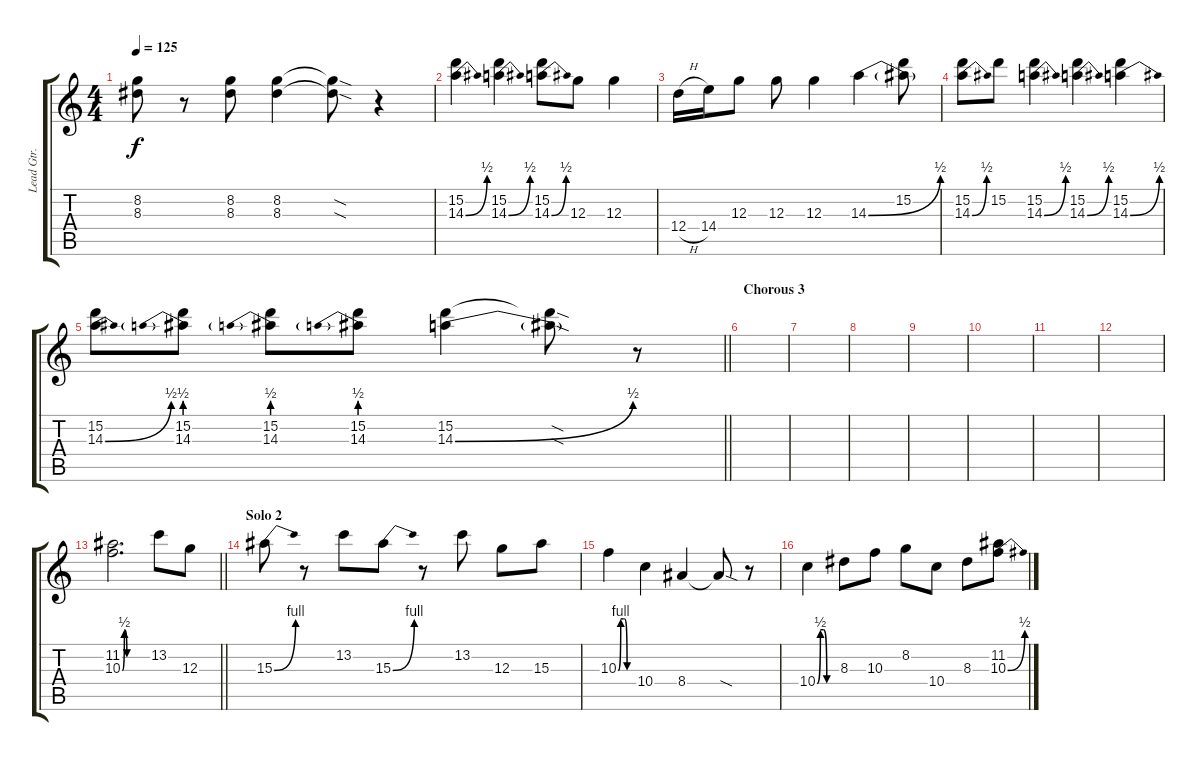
\track ("Lead Gtr." "Lead Gtr.") {instrument overdrivenguitar}
\staff {score tabs}
\tuning (E4 B3 G3 D3 A2 E2) {hide}
\ts (4 4)
\tempo 125
\clef g2
\ks c
(8.2 8.3).8{dy f} r.8 (8.2 8.3).8 (8.2 8.3).4 (8.2{sod t} 8.3{sod t}).8 r.4 |
(15.2 14.3{be (bend 0 0 60 2)}).4 (15.2 14.3{be (bend 0 0 60 2)}).4 (15.2 14.3{be (bend 0 0 60 2)}).8 12.3.8 12.3.4 |
12.4{h}.16 14.4.16 12.3.8 12.3.8 12.3.4 14.3{be (bend 0 0 60 2)}.4 (15.2 14.3{t}).8 |
(15.2 14.3{be (bend 0 0 60 2)}).8 15.2.8 (15.2 14.3{be (bend 0 0 60 2)}).4 (15.2 14.3{be (bend 0 0 60 2)}).4 (15.2 14.3{be (bend 0 0 60 2)}).4 |
\barLineRight lightlight
(15.2 14.3{be (bend 0 0 60 2)}).8 (15.2 14.3{be (prebend 0 2 60 2)}).8 (15.2 14.3{be (prebend 0 2 60 2)}).8 (15.2 14.3{be (prebend 0 2 60 2)}).8 (15.2 14.3{be (bend 0 0 60 2)}).4 (15.2{sod t} 14.3{sod t}).8 r.8 |
\section ("" "Chorous 3")
|
|
|
|
|
|
|
\barLineRight lightlight
(11.2 10.3{be (custom 0 0 5 2 11 0 60 0)}).2{d} 13.2.8 12.3.8 |
\section ("" "Solo 2")
15.3{be (bend 0 0 60 4)}.8 r.8 13.2.8 15.3{be (bend 0 0 60 4)}.8 r.8 13.2.8 12.3.8 15.3.8 |
10.3{be (custom 0 0 10 4 20 4 25 4 35 0 40 0 60 0)}.4 10.4.4 8.4.4 8.4{sod t}.8 r.8 |
10.4{be (custom 0 0 10 2 20 2 30 0 60 0)}.4 8.3.8 10.3.8 8.2.8 10.4.8 8.3.8 (11.2 10.3{be (bend 0 0 60 2)}).8
